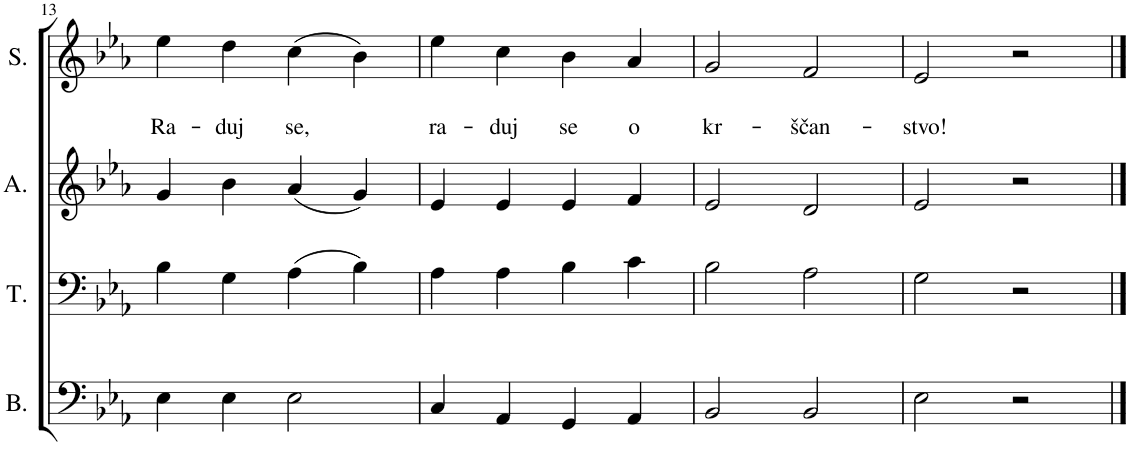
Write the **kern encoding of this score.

**kern	**kern	**kern	**kern	**text	**text
*part4	*part3	*part2	*part1	*part1	*part1
*staff4	*staff3	*staff2	*staff1	*staff1	*staff1
*I"Bass	*I"Tenor	*I"Alto	*I"Soprano	*	*
*I'B.	*I'T.	*I'A.	*I'S.	*	*
!!LO:PB:g=z
*clefF4	*clefF4	*clefG2	*clefG2	*	*
*k[b-e-a-]	*k[b-e-a-]	*k[b-e-a-]	*k[b-e-a-]	*	*
*M4/4	*M4/4	*M4/4	*M4/4	*	*
*met(c)	*met(c)	*met(c)	*met(c)	*	*
=13	=13	=13	=13	=13	=13
!	!	!	!	!	!LO:LY:b
4E-\	4B-\	4g/	4ee-\	.	Ra-
!	!	!	!	!	!LO:LY:b
4E-\	4G\	4b-\	4dd\	.	-duj
!	!	!	!	!	!LO:LY:b
2E-\	(4A-\	(4a-/	(4cc\	.	se,
.	4B-\)	4g/)	4b-\)	.	.
=14	=14	=14	=14	=14	=14
!	!	!	!	!	!LO:LY:b
4C/	4A-\	4e-/	4ee-\	.	ra-
!	!	!	!	!	!LO:LY:b
4AA-/	4A-\	4e-/	4cc\	.	-duj
!	!	!	!	!	!LO:LY:b
4GG/	4B-\	4e-/	4b-\	.	se
!	!	!	!	!	!LO:LY:b
4AA-/	4c\	4f/	4a-/	.	o
=15	=15	=15	=15	=15	=15
!	!	!	!	!	!LO:LY:b
2BB-/	2B-\	2e-/	2g/	.	kr-
!	!	!	!	!	!LO:LY:b
2BB-/	2A-\	2d/	2f/	.	-ščan-
=16	=16	=16	=16	=16	=16
!	!	!	!	!	!LO:LY:b
2E-\	2G\	2e-/	2e-/	.	-stvo!
2r	2r	2r	2r	.	.
==	==	==	==	==	==
*-	*-	*-	*-	*-	*-
